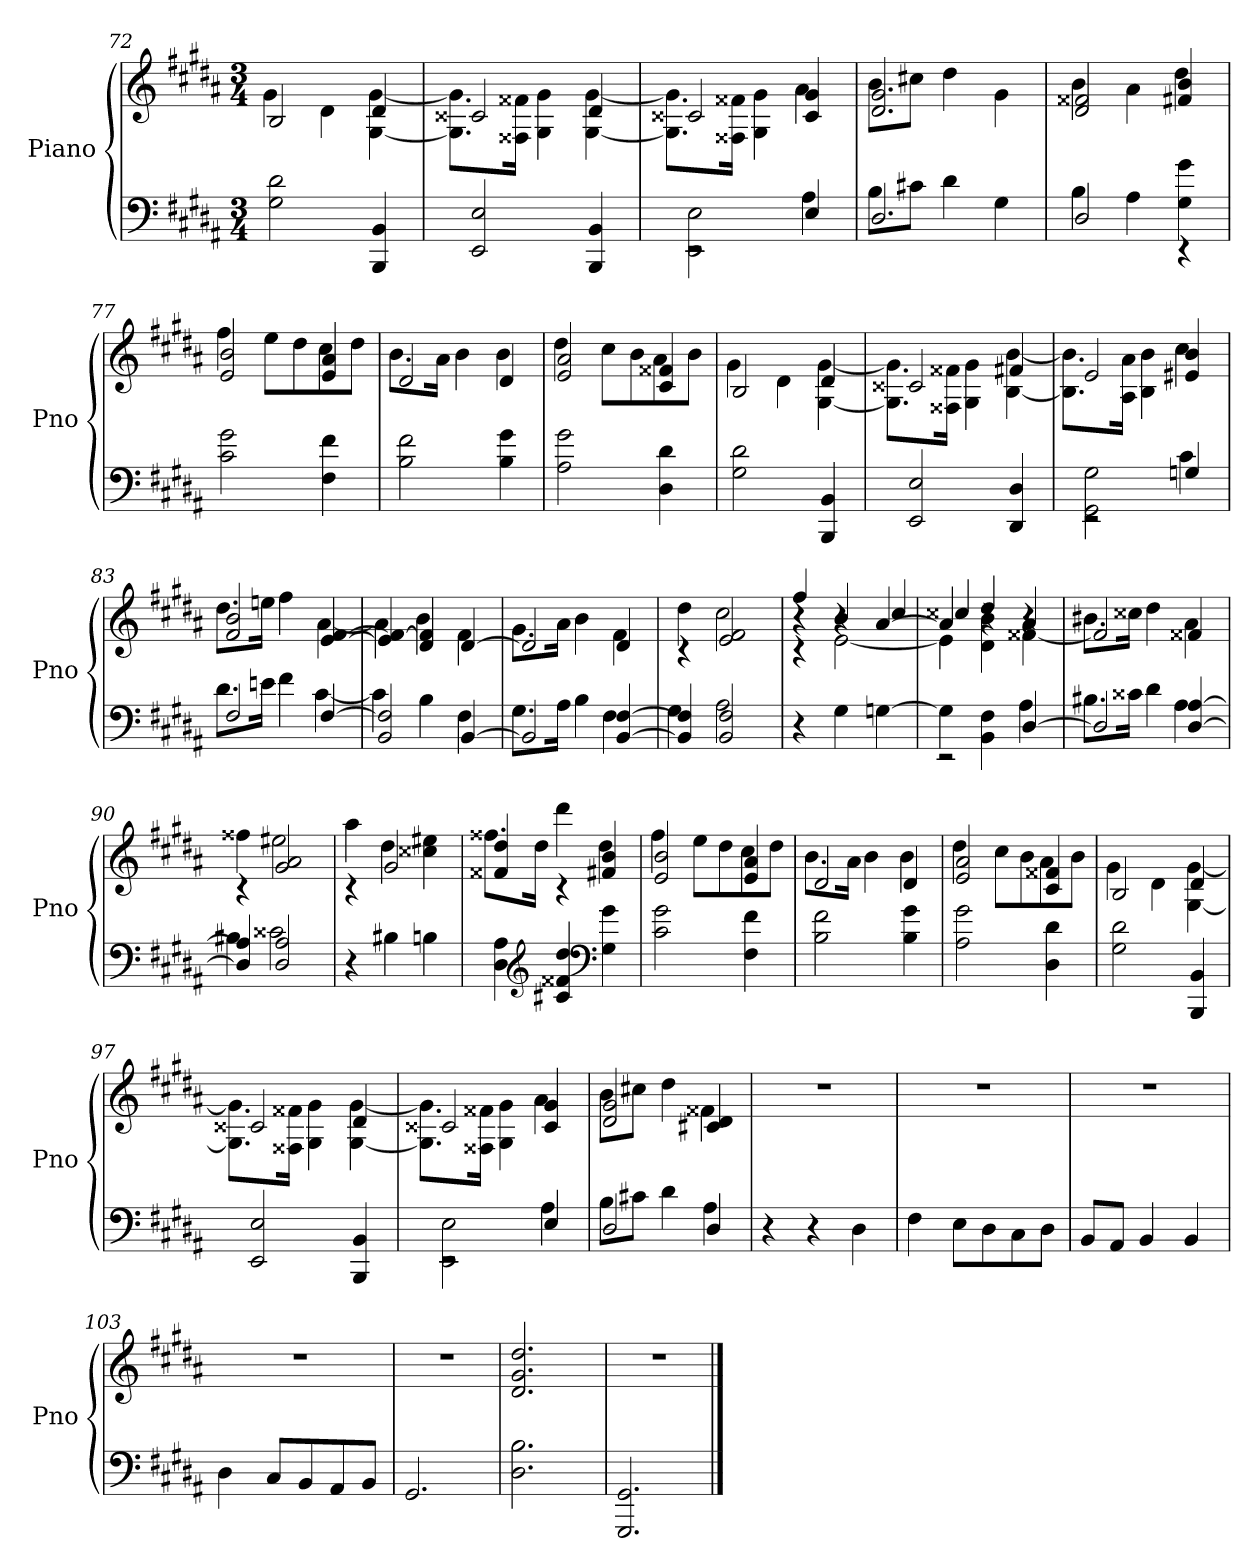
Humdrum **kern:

**kern	**kern
*part1	*part1
*staff2	*staff1
*I"Piano	*
*I'Pno	*
*clefF4	*clefG2
*k[f#c#g#d#a#]	*k[f#c#g#d#a#]
*M3/4	*M3/4
=72	=72
*	*^
2G# 2d#	2B	4g#
.	.	4d#
4BBB 4BB	4d#	[4G# [4g#
=73	=73	=73
2EE 2E	2c##X	8.G#] 8.g#]L
.	.	16F##X 16f##XJk
.	.	4G# 4g#
4BBB 4BB	4d#	[4G# [4g#
=74	=74	=74
*^	*	*
2rEE	2EE 2E	2c##X	8.G#] 8.g#]L
.	.	.	16F##X 16f##XJk
.	.	.	4G# 4g#
4E	4A#	4c## 4g#	4a#
=75	=75	=75	=75
2.D#	8BL	2.d# 2.g#	8bL
.	8c#XJ	.	8cc#XJ
.	4d#	.	4dd#
.	4G#	.	4g#
=76	=76	=76	=76
2D#	4B	2d# 2f##X	4b
.	4A#	.	4a#
4rEE	4G# 4g#	4f#X 4b	4dd#
*v	*v	*	*
=77	=77	=77
2c# 2g#	2e 2b	4ff#
.	.	8eeL
.	.	8dd#
4F# 4f#	4e 4a#	8cc#
.	.	8dd#J
=78	=78	=78
2B 2f#	2d#	8.bL
.	.	16a#Jk
.	.	4b
4B 4g#	4d#	4b
=79	=79	=79
2A# 2g#	2e 2a#	4dd#
.	.	8cc#L
.	.	8b
4D# 4d#	4c# 4f##X	8a#
.	.	8bJ
=80	=80	=80
2G# 2d#	2B	4g#
.	.	4d#
4BBB 4BB	4d#	[4G# [4g#
=81	=81	=81
2EE 2E	2c##X	8.G#] 8.g#]L
.	.	16F##X 16f##XJk
.	.	4G# 4g#
4DD# 4D#	4f#X	[4B [4b
=82	=82	=82
*^	*	*
2rEE	2GG# 2G#	2e	8.B] 8.b]L
.	.	.	16A# 16a#Jk
.	.	.	4B 4b
4Gn	4c#	4e#X 4b	4cc#
=83	=83	=83	=83
2F#	8.d#L	2f# 2b	8.dd#L
.	16enJk	.	16eenJk
.	4f#	.	4ff#
[4F#	[4c#	[4e [4f#	[4a#
=84	=84	=84	=84
2BB 2F#]	4c#]	4e] 4f#_	4a#]
.	4B	4d# 4f#]	4b
[4BB	4F#	[4d#	4f#
=85	=85	=85	=85
2BB]	8.G#L	2d#]	8.g#L
.	16A#Jk	.	16a#Jk
.	4B	.	4b
[4BB [4F#	4F#	4d#	4f#
=86	=86	=86	=86
4BB] 4F#]	4G#	4rc	4dd#
2BB 2F#	2A#	2e 2f#	2cc#
*v	*v	*	*
=87	=87	=87
*	*	*^
4r	4r	4rc	4ff#
4G#	4r	[2e	4b
[4Gn	[4a#/	.	4cc#
=88	=88	=88	=88
*^	*	*	*
2rEE	4G]	4a#/]	4e]	4cc##X
.	4BB 4F#	4r	4d# 4b	4dd#
[4D#	4A#	4r	[4f##X	4a#
*	*	*	*v	*v
=89	=89	=89	=89
2D#]	8.B#XL	2f##]	8.b#XL
.	16c##XJk	.	16cc##XJk
.	4d#	.	4dd#
[4D# [4A#	4A#	4f##X	4a#
=90	=90	=90	=90
4D#] 4A#]	4B#X	4rc	4ff##X
2D# 2A#	2c##X	2g# 2a#	2ee#X
*v	*v	*	*
=91	=91	=91
4r	4rc	4aa#
4B#X	2g#	4dd#
4Bn	.	4cc##X 4ee#X
=92	=92	=92
4D# 4A#	4f##X 4dd#	8.ff##XL
.	.	16dd#Jk
*clefG2	*	*
4c#X 4f##X 4dd#	4rc	4ddd#
*clefF4	*	*
4G# 4g#	4f#X 4b	4dd#
=93	=93	=93
2c# 2g#	2e 2b	4ff#
.	.	8eeL
.	.	8dd#
4F# 4f#	4e 4a#	8cc#
.	.	8dd#J
=94	=94	=94
2B 2f#	2d#	8.bL
.	.	16a#Jk
.	.	4b
4B 4g#	4d#	4b
=95	=95	=95
2A# 2g#	2e 2a#	4dd#
.	.	8cc#L
.	.	8b
4D# 4d#	4c# 4f##X	8a#
.	.	8bJ
=96	=96	=96
2G# 2d#	2B	4g#
.	.	4d#
4BBB 4BB	4d#	[4G# [4g#
=97	=97	=97
2EE 2E	2c##X	8.G#] 8.g#]L
.	.	16F##X 16f##XJk
.	.	4G# 4g#
4BBB 4BB	4d#	[4G# [4g#
=98	=98	=98
*^	*	*
2rEE	2EE 2E	2c##X	8.G#] 8.g#]L
.	.	.	16F##X 16f##XJk
.	.	.	4G# 4g#
4E	4A#	4c## 4g#	4a#
=99	=99	=99	=99
2D#	8BL	2d# 2g#	8bL
.	8c#XJ	.	8cc#XJ
.	4d#	.	4dd#
4D#	4A#	4c#X 4d#	4f##X
*v	*v	*	*
*	*v	*v
=100	=100
4r	2.r
4r	.
4D#	.
=101	=101
4F#	2.r
8EL	.
8D#	.
8C#	.
8D#J	.
=102	=102
8BBL	2.r
8AA#J	.
4BB	.
4BB	.
=103	=103
4D#	2.r
8C#L	.
8BB	.
8AA#	.
8BBJ	.
=104	=104
2.GG#	2.r
=105	=105
2.D# 2.B	2.d# 2.g# 2.dd#
=106	=106
2.GGG# 2.GG#	2.r
==	==
*-	*-
